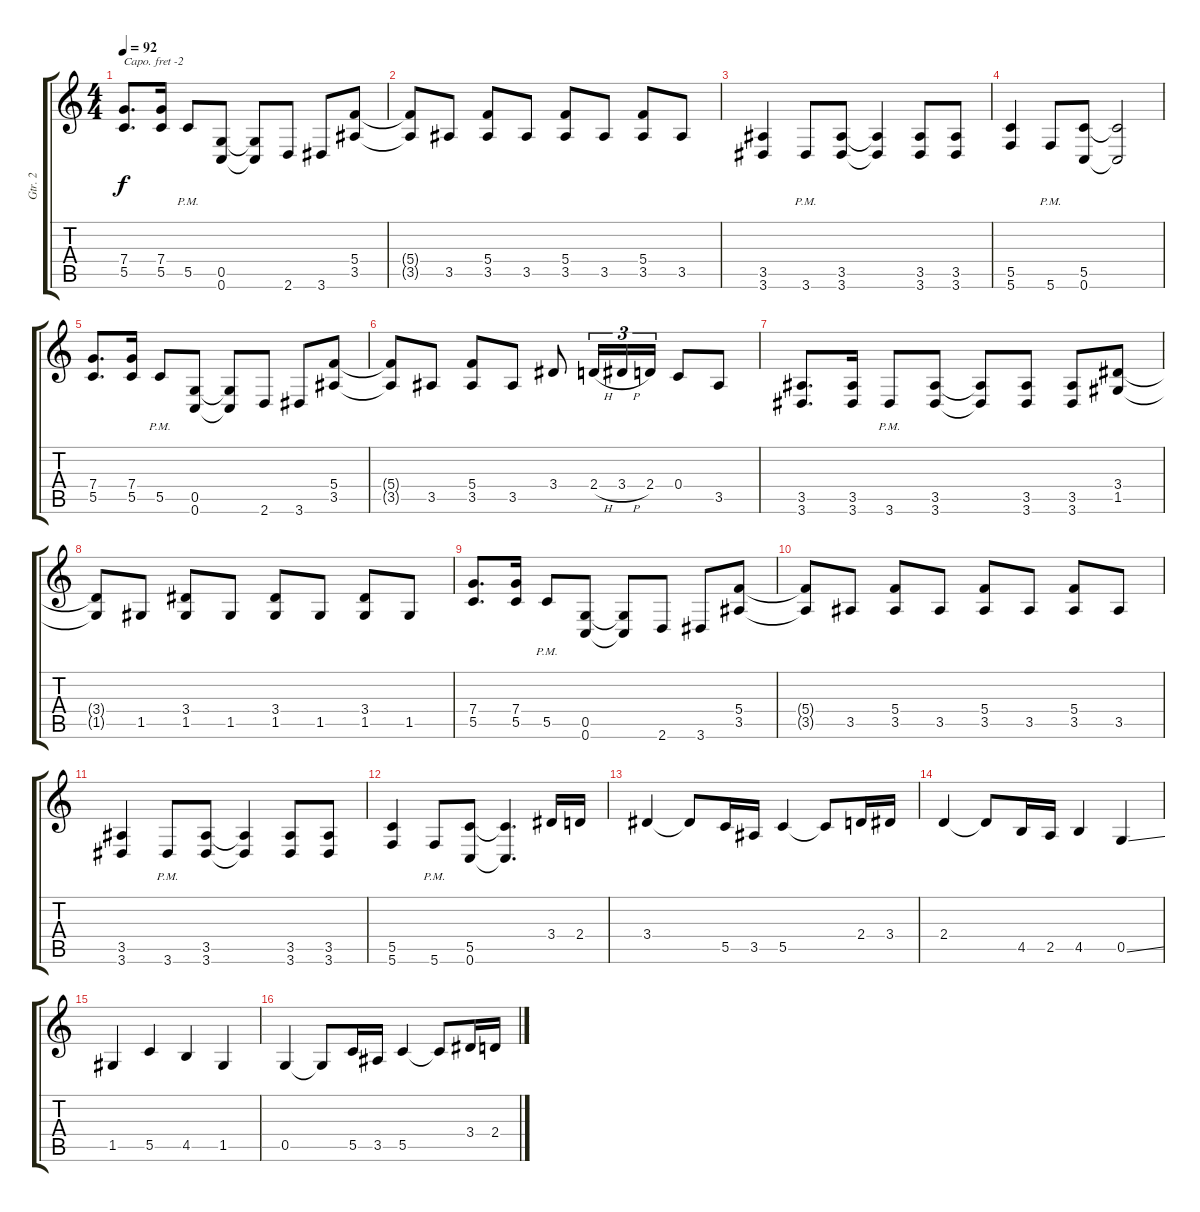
\track ("Gtr. 2" "Gtr. 2") {instrument distortionguitar}
\staff {score tabs}
\capo -2
\tuning (E4 B3 G3 D3 A2 D2) {hide}
\ts (4 4)
\tempo 92
\clef g2
\ks c
(7.4 5.5).8{d dy f} (7.4 5.5).16 5.5{pm}.8 (0.5 0.6).8 (0.5{t} 0.6{t}).8 2.6.8 3.6.8 (5.4 3.5).8 |
(5.4{t} 3.5{t}).8 3.5.8 (5.4 3.5).8 3.5.8 (5.4 3.5).8 3.5.8 (5.4 3.5).8 3.5.8 |
(3.5 3.6).4 3.6{pm}.8 (3.5 3.6).8 (3.5{t} 3.6{t}).4 (3.5 3.6).8 (3.5 3.6).8 |
(5.5 5.6).4 5.6{pm}.8 (5.5 0.6).8 (5.5{t} 0.6{t}).2 |
(7.4 5.5).8{d} (7.4 5.5).16 5.5{pm}.8 (0.5 0.6).8 (0.5{t} 0.6{t}).8 2.6.8 3.6.8 (5.4 3.5).8 |
(5.4{t} 3.5{t}).8 3.5.8 (5.4 3.5).8 3.5.8 3.4.8 2.4{h}.16{tu (3 2)} 3.4{h}.16{tu (3 2)} 2.4.16{tu (3 2)} 0.4.8 3.5.8 |
(3.5 3.6).8{d} (3.5 3.6).16 3.6{pm}.8 (3.5 3.6).8 (3.5{t} 3.6{t}).8 (3.5 3.6).8 (3.5 3.6).8 (3.4 1.5).8 |
(3.4{t} 1.5{t}).8 1.5.8 (3.4 1.5).8 1.5.8 (3.4 1.5).8 1.5.8 (3.4 1.5).8 1.5.8 |
(7.4 5.5).8{d} (7.4 5.5).16 5.5{pm}.8 (0.5 0.6).8 (0.5{t} 0.6{t}).8 2.6.8 3.6.8 (5.4 3.5).8 |
(5.4{t} 3.5{t}).8 3.5.8 (5.4 3.5).8 3.5.8 (5.4 3.5).8 3.5.8 (5.4 3.5).8 3.5.8 |
(3.5 3.6).4 3.6{pm}.8 (3.5 3.6).8 (3.5{t} 3.6{t}).4 (3.5 3.6).8 (3.5 3.6).8 |
(5.5 5.6).4 5.6{pm}.8 (5.5 0.6).8 (5.5{t} 0.6{t}).4{d} 3.4.16 2.4.16 |
3.4.4 3.4{t}.8 5.5.16 3.5.16 5.5.4 5.5{t}.8 2.4.16 3.4.16 |
2.4.4 2.4{t}.8 4.5.16 2.5.16 4.5.4 0.5{ss}.4 |
1.5.4 5.5.4 4.5.4 1.5.4 |
0.5.4 0.5{t}.8 5.5.16 3.5.16 5.5.4 5.5{t}.8 3.4.16 2.4.16
